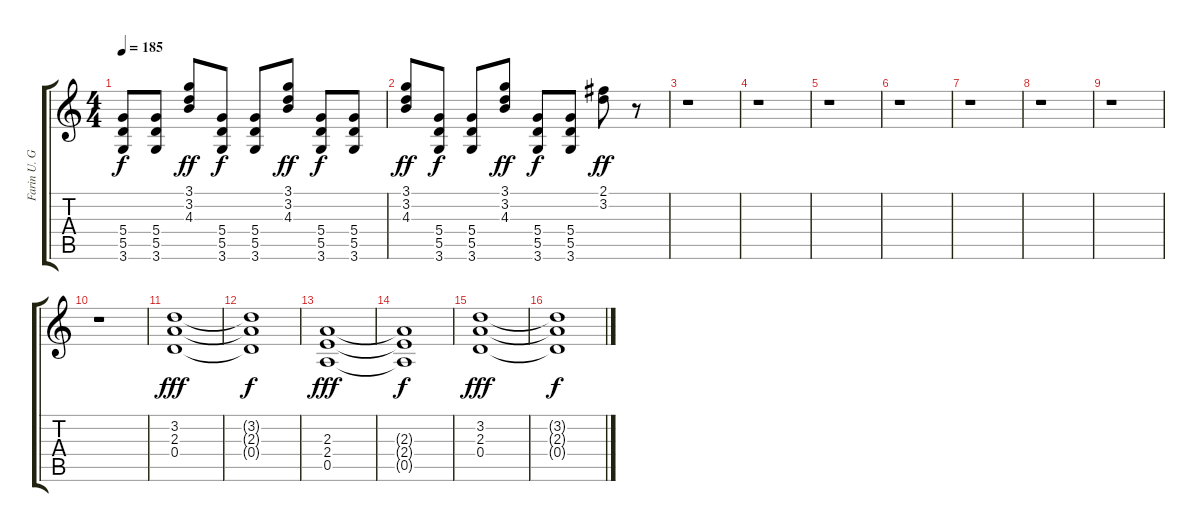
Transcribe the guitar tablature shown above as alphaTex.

\track ("Farin U. Guitar" "Farin U. G") {instrument distortionguitar}
\staff {score tabs}
\tuning (E4 B3 G3 D3 A2 E2) {hide}
\ts (4 4)
\tempo 185
\clef g2
\ks c
(5.4 5.5 3.6).8{dy f} (5.4 5.5 3.6).8 (3.1 3.2 4.3).8{dy ff} (5.4 5.5 3.6).8{dy f} (5.4 5.5 3.6).8 (3.1 3.2 4.3).8{dy ff} (5.4 5.5 3.6).8{dy f} (5.4 5.5 3.6).8 |
(3.1 3.2 4.3).8{dy ff} (5.4 5.5 3.6).8{dy f} (5.4 5.5 3.6).8 (3.1 3.2 4.3).8{dy ff} (5.4 5.5 3.6).8{dy f} (5.4 5.5 3.6).8 (2.1 3.2).8{dy ff} r.8 |
r.1 |
r.1 |
r.1 |
r.1 |
r.1 |
r.1 |
r.1 |
r.1 |
(3.2 2.3 0.4).1{dy fff} |
(3.2{t} 2.3{t} 0.4{t}).1{dy f} |
(2.3 2.4 0.5).1{dy fff} |
(2.3{t} 2.4{t} 0.5{t}).1{dy f} |
(3.2 2.3 0.4).1{dy fff} |
(3.2{t} 2.3{t} 0.4{t}).1{dy f}
